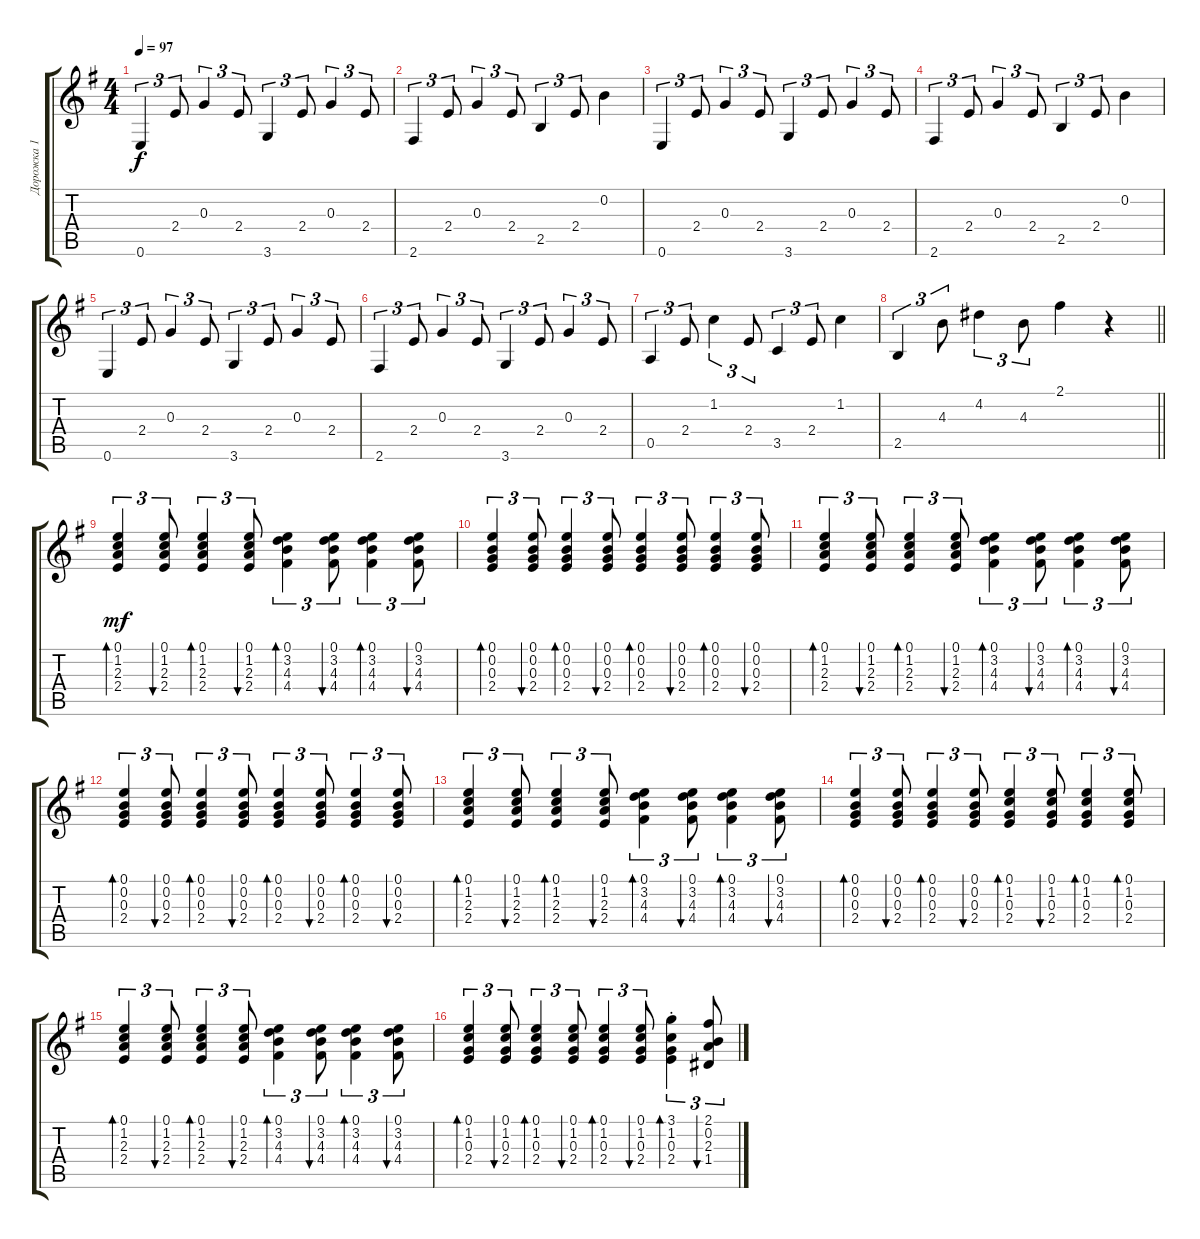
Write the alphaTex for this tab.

\track ("Дорожка 1" "Дорожка 1") {instrument acousticguitarsteel}
\staff {score tabs}
\tuning (E4 B3 G3 D3 A2 E2) {hide}
\ts (4 4)
\tempo 97
\clef g2
\ks eminor
0.6.4{tu (3 2) dy f} 2.4.8{tu (3 2)} 0.3.4{tu (3 2)} 2.4.8{tu (3 2)} 3.6.4{tu (3 2)} 2.4.8{tu (3 2)} 0.3.4{tu (3 2)} 2.4.8{tu (3 2)} |
2.6.4{tu (3 2)} 2.4.8{tu (3 2)} 0.3.4{tu (3 2)} 2.4.8{tu (3 2)} 2.5.4{tu (3 2)} 2.4.8{tu (3 2)} 0.2.4 |
0.6.4{tu (3 2)} 2.4.8{tu (3 2)} 0.3.4{tu (3 2)} 2.4.8{tu (3 2)} 3.6.4{tu (3 2)} 2.4.8{tu (3 2)} 0.3.4{tu (3 2)} 2.4.8{tu (3 2)} |
2.6.4{tu (3 2)} 2.4.8{tu (3 2)} 0.3.4{tu (3 2)} 2.4.8{tu (3 2)} 2.5.4{tu (3 2)} 2.4.8{tu (3 2)} 0.2.4 |
0.6.4{tu (3 2)} 2.4.8{tu (3 2)} 0.3.4{tu (3 2)} 2.4.8{tu (3 2)} 3.6.4{tu (3 2)} 2.4.8{tu (3 2)} 0.3.4{tu (3 2)} 2.4.8{tu (3 2)} |
2.6.4{tu (3 2)} 2.4.8{tu (3 2)} 0.3.4{tu (3 2)} 2.4.8{tu (3 2)} 3.6.4{tu (3 2)} 2.4.8{tu (3 2)} 0.3.4{tu (3 2)} 2.4.8{tu (3 2)} |
0.5.4{tu (3 2)} 2.4.8{tu (3 2)} 1.2.4{tu (3 2)} 2.4.8{tu (3 2)} 3.5.4{tu (3 2)} 2.4.8{tu (3 2)} 1.2.4 |
\barLineRight lightlight
2.5.4{tu (3 2)} 4.3.8{tu (3 2)} 4.2.4{tu (3 2)} 4.3.8{tu (3 2)} 2.1.4 r.4 |
(0.1 1.2 2.3 2.4).4{tu (3 2) bd 60 dy mf} (0.1 1.2 2.3 2.4).8{tu (3 2) bu 60} (0.1 1.2 2.3 2.4).4{tu (3 2) bd 60} (0.1 1.2 2.3 2.4).8{tu (3 2) bu 60} (0.1 3.2 4.3 4.4).4{tu (3 2) bd 60} (0.1 3.2 4.3 4.4).8{tu (3 2) bu 60} (0.1 3.2 4.3 4.4).4{tu (3 2) bd 60} (0.1 3.2 4.3 4.4).8{tu (3 2) bu 60} |
(0.1 0.2 0.3 2.4).4{tu (3 2) bd 120} (0.1 0.2 0.3 2.4).8{tu (3 2) bu 60} (0.1 0.2 0.3 2.4).4{tu (3 2) bd 60} (0.1 0.2 0.3 2.4).8{tu (3 2) bu 60} (0.1 0.2 0.3 2.4).4{tu (3 2) bd 120} (0.1 0.2 0.3 2.4).8{tu (3 2) bu 60} (0.1 0.2 0.3 2.4).4{tu (3 2) bd 60} (0.1 0.2 0.3 2.4).8{tu (3 2) bu 60} |
(0.1 1.2 2.3 2.4).4{tu (3 2) bd 60} (0.1 1.2 2.3 2.4).8{tu (3 2) bu 60} (0.1 1.2 2.3 2.4).4{tu (3 2) bd 60} (0.1 1.2 2.3 2.4).8{tu (3 2) bu 60} (0.1 3.2 4.3 4.4).4{tu (3 2) bd 60} (0.1 3.2 4.3 4.4).8{tu (3 2) bu 60} (0.1 3.2 4.3 4.4).4{tu (3 2) bd 60} (0.1 3.2 4.3 4.4).8{tu (3 2) bu 60} |
(0.1 0.2 0.3 2.4).4{tu (3 2) bd 120} (0.1 0.2 0.3 2.4).8{tu (3 2) bu 60} (0.1 0.2 0.3 2.4).4{tu (3 2) bd 60} (0.1 0.2 0.3 2.4).8{tu (3 2) bu 60} (0.1 0.2 0.3 2.4).4{tu (3 2) bd 120} (0.1 0.2 0.3 2.4).8{tu (3 2) bu 60} (0.1 0.2 0.3 2.4).4{tu (3 2) bd 60} (0.1 0.2 0.3 2.4).8{tu (3 2) bu 60} |
(0.1 1.2 2.3 2.4).4{tu (3 2) bd 60} (0.1 1.2 2.3 2.4).8{tu (3 2) bu 60} (0.1 1.2 2.3 2.4).4{tu (3 2) bd 60} (0.1 1.2 2.3 2.4).8{tu (3 2) bu 60} (0.1 3.2 4.3 4.4).4{tu (3 2) bd 60} (0.1 3.2 4.3 4.4).8{tu (3 2) bu 60} (0.1 3.2 4.3 4.4).4{tu (3 2) bd 60} (0.1 3.2 4.3 4.4).8{tu (3 2) bu 60} |
(0.1 0.2 0.3 2.4).4{tu (3 2) bd 120} (0.1 0.2 0.3 2.4).8{tu (3 2) bu 60} (0.1 0.2 0.3 2.4).4{tu (3 2) bd 60} (0.1 0.2 0.3 2.4).8{tu (3 2) bu 60} (0.1 1.2 0.3 2.4).4{tu (3 2) bd 60} (0.1 1.2 0.3 2.4).8{tu (3 2) bu 60} (0.1 1.2 0.3 2.4).4{tu (3 2) bd 60} (0.1 1.2 0.3 2.4).8{tu (3 2) bd 60} |
(0.1 1.2 2.3 2.4).4{tu (3 2) bd 60} (0.1 1.2 2.3 2.4).8{tu (3 2) bu 60} (0.1 1.2 2.3 2.4).4{tu (3 2) bd 60} (0.1 1.2 2.3 2.4).8{tu (3 2) bu 60} (0.1 3.2 4.3 4.4).4{tu (3 2) bd 60} (0.1 3.2 4.3 4.4).8{tu (3 2) bu 60} (0.1 3.2 4.3 4.4).4{tu (3 2) bd 60} (0.1 3.2 4.3 4.4).8{tu (3 2) bu 60} |
(0.1 1.2 0.3 2.4).4{tu (3 2) bd 120} (0.1 1.2 0.3 2.4).8{tu (3 2) bu 60} (0.1 1.2 0.3 2.4).4{tu (3 2) bd 60} (0.1 1.2 0.3 2.4).8{tu (3 2) bu 60} (0.1 1.2 0.3 2.4).4{tu (3 2) bd 60} (0.1 1.2 0.3 2.4).8{tu (3 2) bu 60} (3.1{st} 1.2{st} 0.3{st} 2.4{st}).4{tu (3 2) bd 60} (2.1 0.2 2.3 1.4).8{tu (3 2) bu 60}
